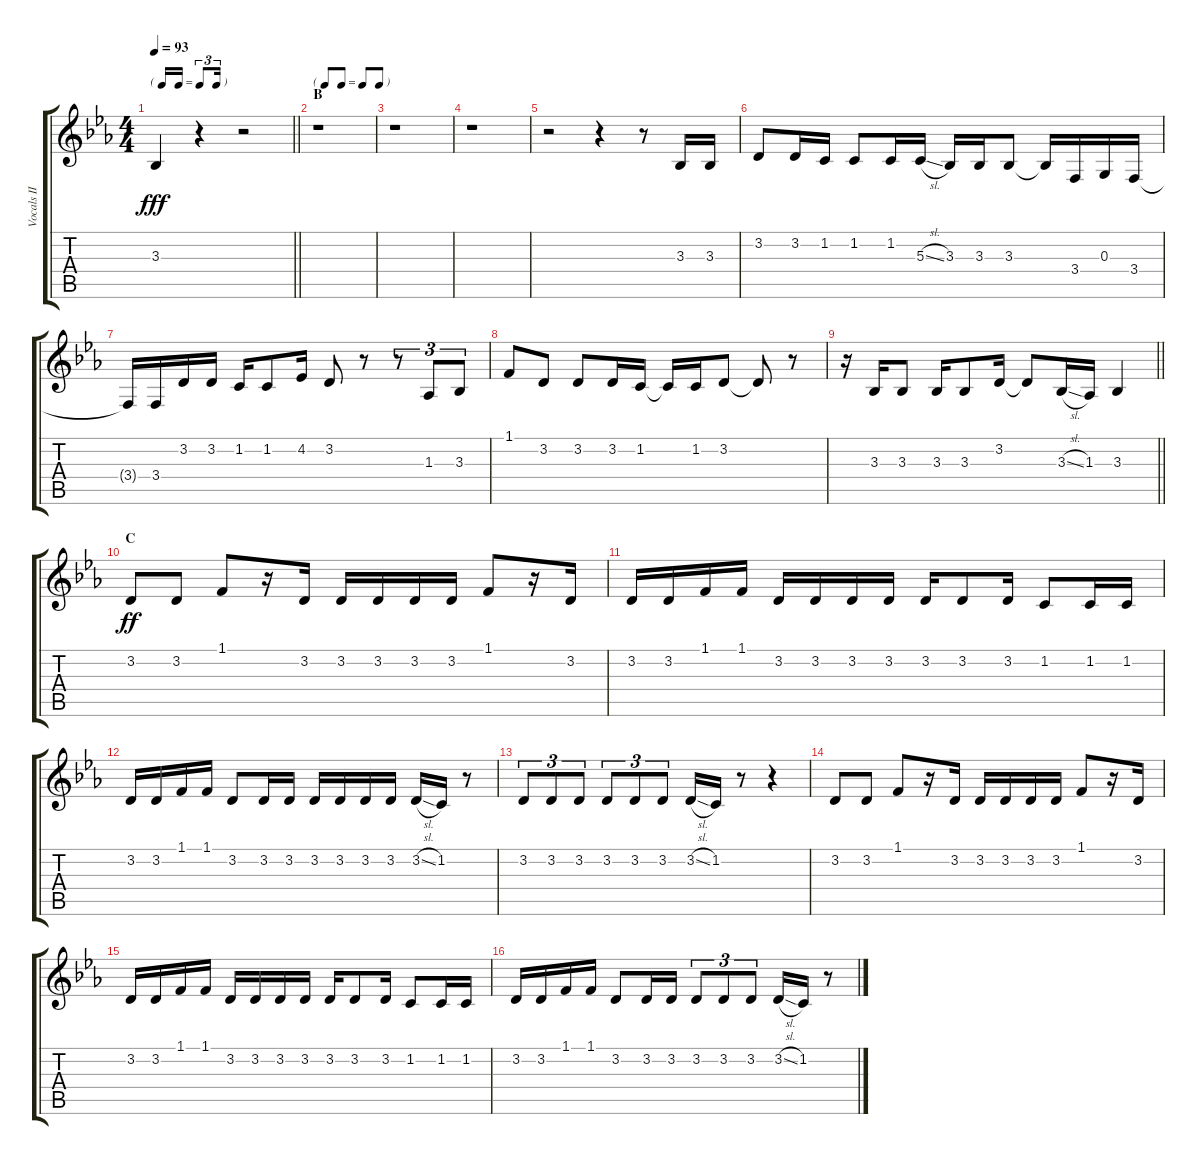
\track ("Vocals II" "Vocals II") {instrument voiceoohs}
\staff {score tabs}
\tuning (E4 B3 G3 D3 A2 E2) {hide}
\ts (4 4)
\tf triplet16th
\tempo 93
\clef g2
\barLineRight lightlight
\ks eb
3.3{t}.4{dy fff} r.4 r.2 |
\tf none
\section ("" "B")
r.1 |
r.1 |
r.1 |
r.2 r.4 r.8 3.3.16 3.3.16 |
3.2.8 3.2.16 1.2.16 1.2.8 1.2.16 5.3{sl}.16 3.3.16 3.3.16 3.3.8 3.3{t}.16 3.4.16 0.3.16 3.4.16 |
3.4{t}.16 3.4.16 3.2.16 3.2.16 1.2.16 1.2.8 4.2.16 3.2.8 r.8 r.8{tu (3 2)} 1.3.8{tu (3 2)} 3.3.8{tu (3 2)} |
1.1.8 3.2.8 3.2.8 3.2.16 1.2.16 1.2{t}.16 1.2.16 3.2.8 3.2{t}.8 r.8 |
\barLineRight lightlight
r.16 3.3.16 3.3.8 3.3.16 3.3.8 3.2.16 3.2{t}.8 3.3{sl}.16 1.3.16 3.3.4 |
\section ("" "C")
3.2.8{dy ff} 3.2.8 1.1.8 r.16 3.2.16 3.2.16 3.2.16 3.2.16 3.2.16 1.1.8 r.16 3.2.16 |
3.2.16 3.2.16 1.1.16 1.1.16 3.2.16 3.2.16 3.2.16 3.2.16 3.2.16 3.2.8 3.2.16 1.2.8 1.2.16 1.2.16 |
3.2.16 3.2.16 1.1.16 1.1.16 3.2.8 3.2.16 3.2.16 3.2.16 3.2.16 3.2.16 3.2.16 3.2{sl}.16 1.2.16 r.8 |
3.2.8{tu (3 2)} 3.2.8{tu (3 2)} 3.2.8{tu (3 2)} 3.2.8{tu (3 2)} 3.2.8{tu (3 2)} 3.2.8{tu (3 2)} 3.2{sl}.16 1.2.16 r.8 r.4 |
3.2.8 3.2.8 1.1.8 r.16 3.2.16 3.2.16 3.2.16 3.2.16 3.2.16 1.1.8 r.16 3.2.16 |
3.2.16 3.2.16 1.1.16 1.1.16 3.2.16 3.2.16 3.2.16 3.2.16 3.2.16 3.2.8 3.2.16 1.2.8 1.2.16 1.2.16 |
3.2.16 3.2.16 1.1.16 1.1.16 3.2.8 3.2.16 3.2.16 3.2.8{tu (3 2)} 3.2.8{tu (3 2)} 3.2.8{tu (3 2)} 3.2{sl}.16 1.2.16 r.8
